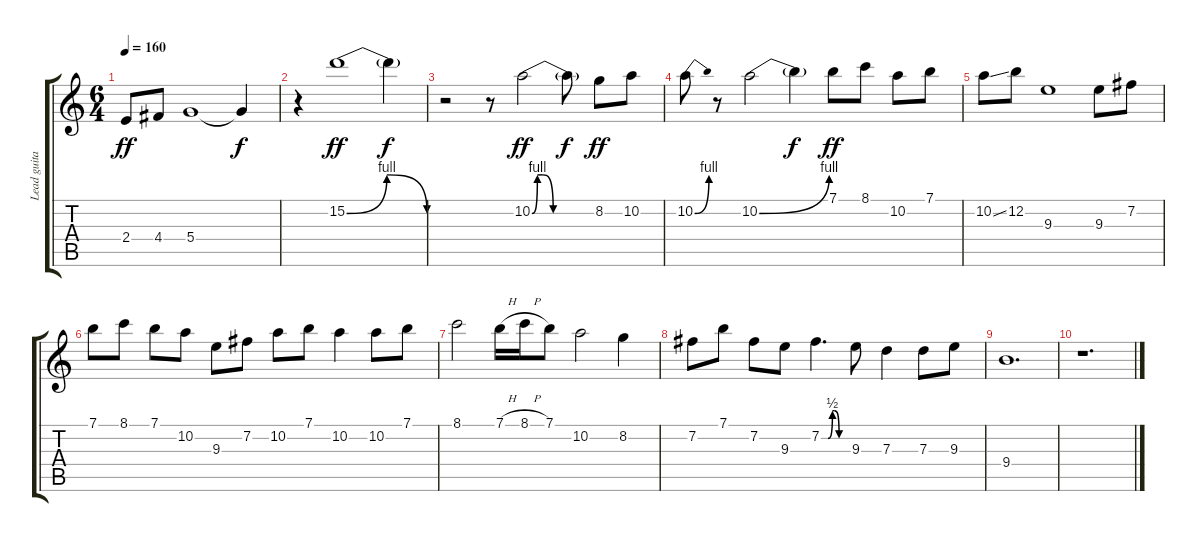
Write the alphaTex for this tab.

\track ("Lead guitar" "Lead guita") {instrument electricguitarjazz}
\staff {score tabs}
\tuning (E4 B3 G3 D3 A2 E2) {hide}
\ts (6 4)
\tempo 160
\clef g2
\ks c
2.4.8{dy ff} 4.4.8 5.4.1 5.4{t}.4{dy f} |
r.4 15.2{be (bendrelease 0 0 10 4 55 4 60 0)}.1{dy ff} 15.2{t}.4{dy f} |
r.2 r.8 10.2{be (custom 0 0 5 4 10 4 20 0 60 0)}.2{dy ff} 10.2{t}.8{dy f} 8.2.8{dy ff} 10.2.8 |
10.2{be (bend 0 0 60 4)}.8 r.8 10.2{be (bend 0 0 60 4)}.2 10.2{t}.4{dy f} 7.1.8{dy ff} 8.1.8 10.2.8 7.1.8 |
10.2{ss}.8 12.2.8 9.3.1 9.3.8 7.2.8 |
7.1.8 8.1.8 7.1.8 10.2.8 9.3.8 7.2.8 10.2.8 7.1.8 10.2.4 10.2.8 7.1.8 |
8.1.2 7.1{h}.16 8.1{h}.16 7.1.8 10.2.2 8.2.4 |
7.2.8 7.1.8 7.2.8 9.3.8 7.2{be (custom 0 0 15 0 25 2 30 2 40 0 60 0)}.4{d} 9.3.8 7.3.4 7.3.8 9.3.8 |
9.4.1{d} |
r.1{d}
